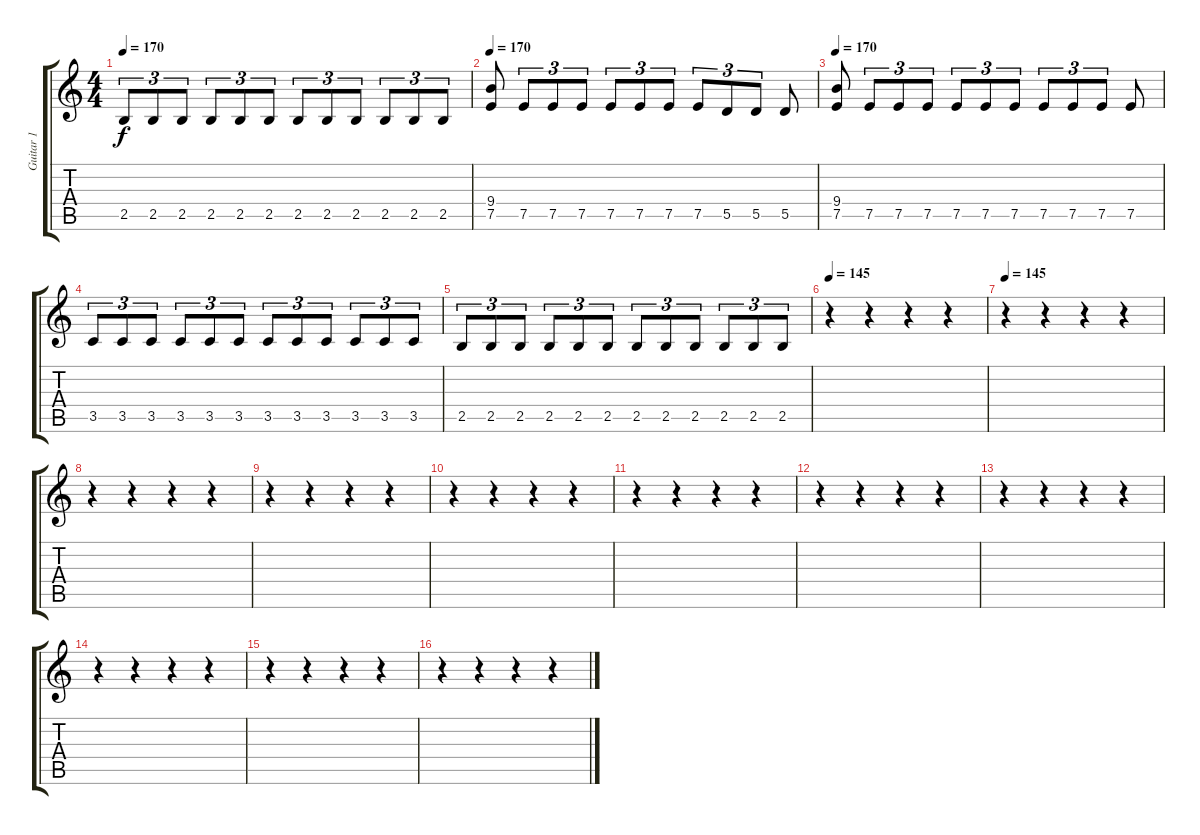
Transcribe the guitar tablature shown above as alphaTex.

\track ("Guitar 1" "Guitar 1") {instrument distortionguitar}
\staff {score tabs}
\tuning (E4 B3 G3 D3 A2 E2) {hide}
\ts (4 4)
\tempo 170
\clef g2
\ks c
2.5.8{tu (3 2) dy f} 2.5.8{tu (3 2)} 2.5.8{tu (3 2)} 2.5.8{tu (3 2)} 2.5.8{tu (3 2)} 2.5.8{tu (3 2)} 2.5.8{tu (3 2)} 2.5.8{tu (3 2)} 2.5.8{tu (3 2)} 2.5.8{tu (3 2)} 2.5.8{tu (3 2)} 2.5.8{tu (3 2)} |
\tempo 170
(9.4 7.5).8 7.5.8{tu (3 2)} 7.5.8{tu (3 2)} 7.5.8{tu (3 2)} 7.5.8{tu (3 2)} 7.5.8{tu (3 2)} 7.5.8{tu (3 2)} 7.5.8{tu (3 2)} 5.5.8{tu (3 2)} 5.5.8{tu (3 2)} 5.5.8 |
\tempo 170
(9.4 7.5).8 7.5.8{tu (3 2)} 7.5.8{tu (3 2)} 7.5.8{tu (3 2)} 7.5.8{tu (3 2)} 7.5.8{tu (3 2)} 7.5.8{tu (3 2)} 7.5.8{tu (3 2)} 7.5.8{tu (3 2)} 7.5.8{tu (3 2)} 7.5.8 |
3.5.8{tu (3 2)} 3.5.8{tu (3 2)} 3.5.8{tu (3 2)} 3.5.8{tu (3 2)} 3.5.8{tu (3 2)} 3.5.8{tu (3 2)} 3.5.8{tu (3 2)} 3.5.8{tu (3 2)} 3.5.8{tu (3 2)} 3.5.8{tu (3 2)} 3.5.8{tu (3 2)} 3.5.8{tu (3 2)} |
2.5.8{tu (3 2)} 2.5.8{tu (3 2)} 2.5.8{tu (3 2)} 2.5.8{tu (3 2)} 2.5.8{tu (3 2)} 2.5.8{tu (3 2)} 2.5.8{tu (3 2)} 2.5.8{tu (3 2)} 2.5.8{tu (3 2)} 2.5.8{tu (3 2)} 2.5.8{tu (3 2)} 2.5.8{tu (3 2)} |
\tempo 145
r.4 r.4 r.4 r.4 |
\tempo 145
r.4 r.4 r.4 r.4 |
r.4 r.4 r.4 r.4 |
r.4 r.4 r.4 r.4 |
r.4 r.4 r.4 r.4 |
r.4 r.4 r.4 r.4 |
r.4 r.4 r.4 r.4 |
r.4 r.4 r.4 r.4 |
r.4 r.4 r.4 r.4 |
r.4 r.4 r.4 r.4 |
r.4 r.4 r.4 r.4
